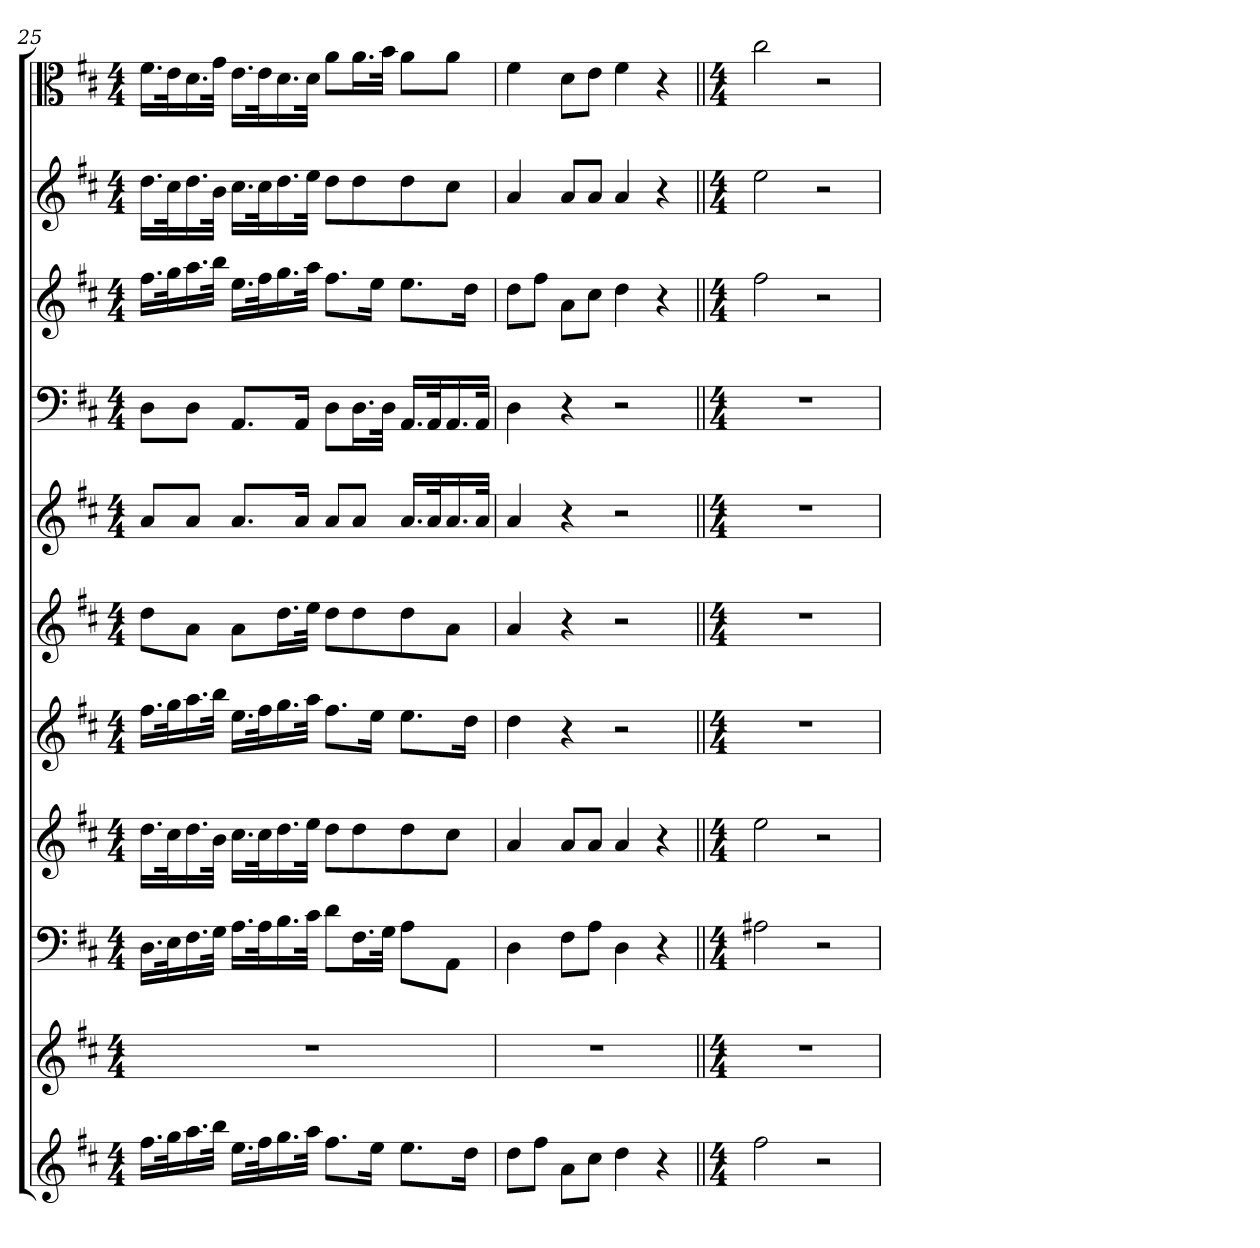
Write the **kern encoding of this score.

**kern	**kern	**kern	**kern	**kern	**kern	**kern	**kern	**kern	**kern	**kern
*part11	*part10	*part9	*part8	*part7	*part6	*part5	*part4	*part3	*part2	*part1
*staff11	*staff10	*staff9	*staff8	*staff7	*staff6	*staff5	*staff4	*staff3	*staff2	*staff1
*clefG2	*clefG2	*clefF4	*clefG2	*clefG2	*clefG2	*clefG2	*clefF4	*clefG2	*clefG2	*clefC3
*k[f#c#]	*k[f#c#]	*k[f#c#]	*k[f#c#]	*k[f#c#]	*k[f#c#]	*k[f#c#]	*k[f#c#]	*k[f#c#]	*k[f#c#]	*k[f#c#]
*D:	*D:	*D:	*D:	*D:	*D:	*D:	*D:	*D:	*D:	*D:
*M4/4	*M4/4	*M4/4	*M4/4	*M4/4	*M4/4	*M4/4	*M4/4	*M4/4	*M4/4	*M4/4
=25	=25	=25	=25	=25	=25	=25	=25	=25	=25	=25
16.ff#\LL	1r	16.D\LL	16.dd\LL	16.ff#\LL	8dd\L	8a/L	8D\L	16.ff#\LL	16.dd\LL	16.f#\LL
32gg\K	.	32E\K	32cc#\K	32gg\K	.	.	.	32gg\K	32cc#\K	32e\K
16.aa\	.	16.F#\	16.dd\	16.aa\	8a\J	8a/J	8D\J	16.aa\	16.dd\	16.d\
32bb\JJk	.	32G\JJk	32b\JJk	32bb\JJk	.	.	.	32bb\JJk	32b\JJk	32g\JJk
16.ee\LL	.	16.A\LL	16.cc#\LL	16.ee\LL	8a\L	8.a/L	8.AA/L	16.ee\LL	16.cc#\LL	16.e\LL
32ff#\K	.	32A\K	32cc#\K	32ff#\K	.	.	.	32ff#\K	32cc#\K	32e\K
16.gg\	.	16.B\	16.dd\	16.gg\	16.dd\L	.	.	16.gg\	16.dd\	16.d\
.	.	.	.	.	.	16a/Jk	16AA/Jk	.	.	.
32aa\JJk	.	32c#\JJk	32ee\JJk	32aa\JJk	32ee\JJk	.	.	32aa\JJk	32ee\JJk	32d\JJk
8.ff#\L	.	8d\L	8dd\L	8.ff#\L	8dd\L	8a/L	8D\L	8.ff#\L	8dd\L	8a\L
.	.	16.F#\L	8dd\	.	8dd\	8a/J	16.D\L	.	8dd\	16.a\L
16ee\Jk	.	.	.	16ee\Jk	.	.	.	16ee\Jk	.	.
.	.	32G\JJk	.	.	.	.	32D\JJk	.	.	32b\JJk
8.ee\L	.	8A\L	8dd\	8.ee\L	8dd\	16.a/LL	16.AA/LL	8.ee\L	8dd\	8a\L
.	.	.	.	.	.	32a/K	32AA/K	.	.	.
.	.	8AA\J	8cc#\J	.	8a\J	16.a/	16.AA/	.	8cc#\J	8a\J
16dd\Jk	.	.	.	16dd\Jk	.	.	.	16dd\Jk	.	.
.	.	.	.	.	.	32a/JJk	32AA/JJk	.	.	.
=26	=26	=26	=26	=26	=26	=26	=26	=26	=26	=26
8dd\L	1r	4D\	4a/	4dd\	4a/	4a/	4D\	8dd\L	4a/	4f#\
8ff#\J	.	.	.	.	.	.	.	8ff#\J	.	.
8a\L	.	8F#\L	8a/L	4r	4r	4r	4r	8a\L	8a/L	8d\L
8cc#\J	.	8A\J	8a/J	.	.	.	.	8cc#\J	8a/J	8e\J
4dd\	.	4D\	4a/	2r	2r	2r	2r	4dd\	4a/	4f#\
4r	.	4r	4r	.	.	.	.	4r	4r	4r
=27||	=27||	=27||	=27||	=27||	=27||	=27||	=27||	=27||	=27||	=27||
*M4/4	*M4/4	*M4/4	*M4/4	*M4/4	*M4/4	*M4/4	*M4/4	*M4/4	*M4/4	*M4/4
2ff#\	1r	2A#X\	2ee\	1r	1r	1r	1r	2ff#\	2ee\	2cc#\
2r	.	2r	2r	.	.	.	.	2r	2r	2r
=	=	=	=	=	=	=	=	=	=	=
*-	*-	*-	*-	*-	*-	*-	*-	*-	*-	*-
